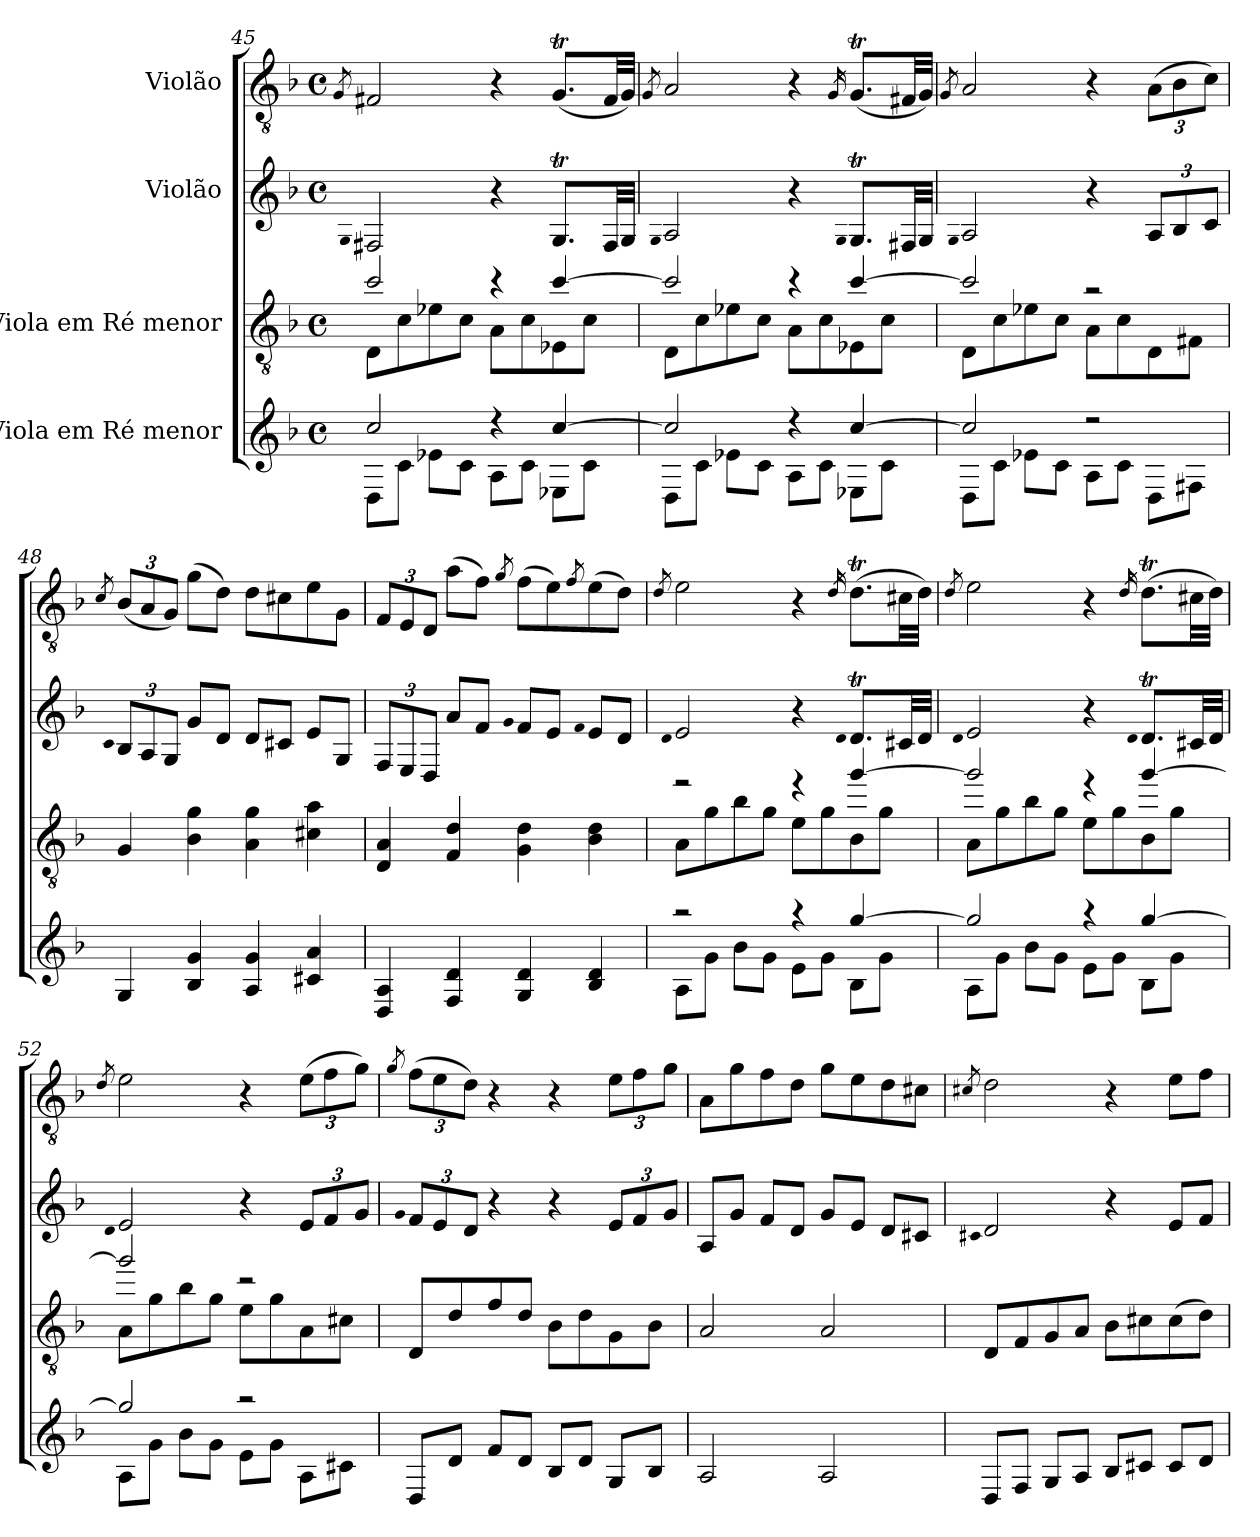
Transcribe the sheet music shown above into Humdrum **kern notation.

**kern	**kern	**kern	**kern
*part4	*part3	*part2	*part1
*staff4	*staff3	*staff2	*staff1
*I"Viola em Ré menor	*I"Viola em Ré menor	*I"Violão	*I"Violão
*	*clefGv2	*	*clefGv2
*k[b-]	*k[b-]	*k[b-]	*k[b-]
*M4/4	*M4/4	*M4/4	*M4/4
*met(c)	*met(c)	*met(c)	*met(c)
=45	=45	=45	=45
.	.	qG	8qG/
*^	*^	*	*
2cc	8DL	2cc/	8D\L	2F#	2F#X/
.	8cJ	.	8c\	.	.
.	8e-XL	.	8e-X\	.	.
.	8cJ	.	8c\J	.	.
4r	8AL	4r	8A\L	4r	4r
.	8cJ	.	8c\	.	.
[4cc	8E-XL	[4cc/	8E-X\	8.GTL	(<8.GT/L
.	8cJ	.	8c\J	.	.
.	.	.	.	32F#LL	32F#/LL
.	.	.	.	32GJJJ	32G/JJJ)
=46	=46	=46	=46	=46	=46
.	.	.	.	qG	8qG/
2cc]	8DL	2cc/]	8D\L	2A	2A/
.	8cJ	.	8c\	.	.
.	8e-XL	.	8e-X\	.	.
.	8cJ	.	8c\J	.	.
4r	8AL	4r	8A\L	4r	4r
.	8cJ	.	8c\	.	.
.	.	.	.	qG	16qG/
[4cc	8E-XL	[4cc/	8E-X\	8.GTL	(<8.GT/L
.	8cJ	.	8c\J	.	.
.	.	.	.	32F#LL	32F#X/LL
.	.	.	.	32GJJJ	32G/JJJ)
!!LO:PB:g=z
=47	=47	=47	=47	=47	=47
.	.	.	.	qG	8qG/
2cc]	8DL	2cc/]	8D\L	2A	2A/
.	8cJ	.	8c\	.	.
.	8e-XL	.	8e-X\	.	.
.	8cJ	.	8c\J	.	.
2r	8AL	2r	8A\L	4r	4r
.	8cJ	.	8c\	.	.
*	*	*	*	*Xbrackettup	*Xbrackettup
.	8DL	.	8D\	12AL	(>12A\L
.	.	.	.	12B-	12B-\
.	8F#XJ	.	8F#X\J	.	.
.	.	.	.	12cJ	12c\J)
*v	*v	*	*	*	*
*	*v	*v	*	*
=48	=48	=48	=48
.	.	qc	8qc/
4G	4G/	12B-L	(<12B-/L
.	.	12A	12A/
.	.	12GJ	12G/J)
4B- 4g	4B-\ 4g\	8gL	(>8g\L
.	.	8dJ	8d\J)
4A 4g	4A\ 4g\	8dL	8d\L
.	.	8c#J	8c#X\
4c#X 4a	4c#X\ 4a\	8eL	8e\
.	.	8GJ	8G\J
=49	=49	=49	=49
4D 4A	4D/ 4A/	12FL	12F/L
.	.	12E	12E/
.	.	12DJ	12D/J
4F 4d	4F/ 4d/	8aL	(>8a\L
.	.	8fJ	8f\J)
.	.	qg	8qg/
4G 4d	4G\ 4d\	8fL	(>8f\L
.	.	8eJ	8e\)
.	.	qf	8qf/
4B- 4d	4B-\ 4d\	8eL	(>8e\
.	.	8dJ	8d\J)
=50	=50	=50	=50
.	.	qd	8qd/
*^	*^	*	*
2r	8AL	2r	8A\L	2e	2e\
.	8gJ	.	8g\	.	.
.	8b-L	.	8b-\	.	.
.	8gJ	.	8g\J	.	.
4r	8eL	4r	8e\L	4r	4r
.	8gJ	.	8g\	.	.
.	.	.	.	qd	16qd/
[4gg	8B-L	[4gg/	8B-\	8.dTL	(>8.dT\L
.	8gJ	.	8g\J	.	.
.	.	.	.	32c#LL	32c#X\LL
.	.	.	.	32dJJJ	32d\JJJ)
!!LO:LB:g=z
=51	=51	=51	=51	=51	=51
.	.	.	.	qd	8qd/
2gg]	8AL	2gg/]	8A\L	2e	2e\
.	8gJ	.	8g\	.	.
.	8b-L	.	8b-\	.	.
.	8gJ	.	8g\J	.	.
4r	8eL	4r	8e\L	4r	4r
.	8gJ	.	8g\	.	.
.	.	.	.	qd	16qd/
[4gg	8B-L	[4gg/	8B-\	8.dTL	(>8.dT\L
.	8gJ	.	8g\J	.	.
.	.	.	.	32c#LL	32c#X\LL
.	.	.	.	32dJJJ	32d\JJJ)
=52	=52	=52	=52	=52	=52
.	.	.	.	qd	8qd/
2gg]	8AL	2gg/]	8A\L	2e	2e\
.	8gJ	.	8g\	.	.
.	8b-L	.	8b-\	.	.
.	8gJ	.	8g\J	.	.
2r	8eL	2r	8e\L	4r	4r
.	8gJ	.	8g\	.	.
.	8AL	.	8A\	12eL	(>12e\L
.	.	.	.	12f	12f\
.	8c#XJ	.	8c#X\J	.	.
.	.	.	.	12gJ	12g\J)
*v	*v	*	*	*	*
*	*v	*v	*	*
=53	=53	=53	=53
.	.	qg	8qg/
8DL	8D/L	12fL	(>12f\L
.	.	12e	12e\
8dJ	8d/	.	.
.	.	12dJ	12d\J)
8fL	8f/	4r	4r
8dJ	8d/J	.	.
8B-L	8B-\L	4r	4r
8dJ	8d\	.	.
8GL	8G\	12eL	12e\L
.	.	12f	12f\
8B-J	8B-\J	.	.
.	.	12gJ	12g\J
=54	=54	=54	=54
2A	2A/	8AL	8A\L
.	.	8gJ	8g\
.	.	8fL	8f\
.	.	8dJ	8d\J
2A	2A/	8gL	8g\L
.	.	8eJ	8e\
.	.	8dL	8d\
.	.	8c#J	8c#X\J
!!LO:LB:g=z
=55	=55	=55	=55
.	.	qc#	8qc#X/
8DL	8D/L	2d	2d\
8FJ	8F/	.	.
8GL	8G/	.	.
8AJ	8A/J	.	.
8B-L	8B-\L	4r	4r
8c#XJ	8c#X\	.	.
8c#L	(>8c#\	8eL	8e\L
8dJ	8d\J)	8fJ	8f\J
=	=	=	=
*-	*-	*-	*-
